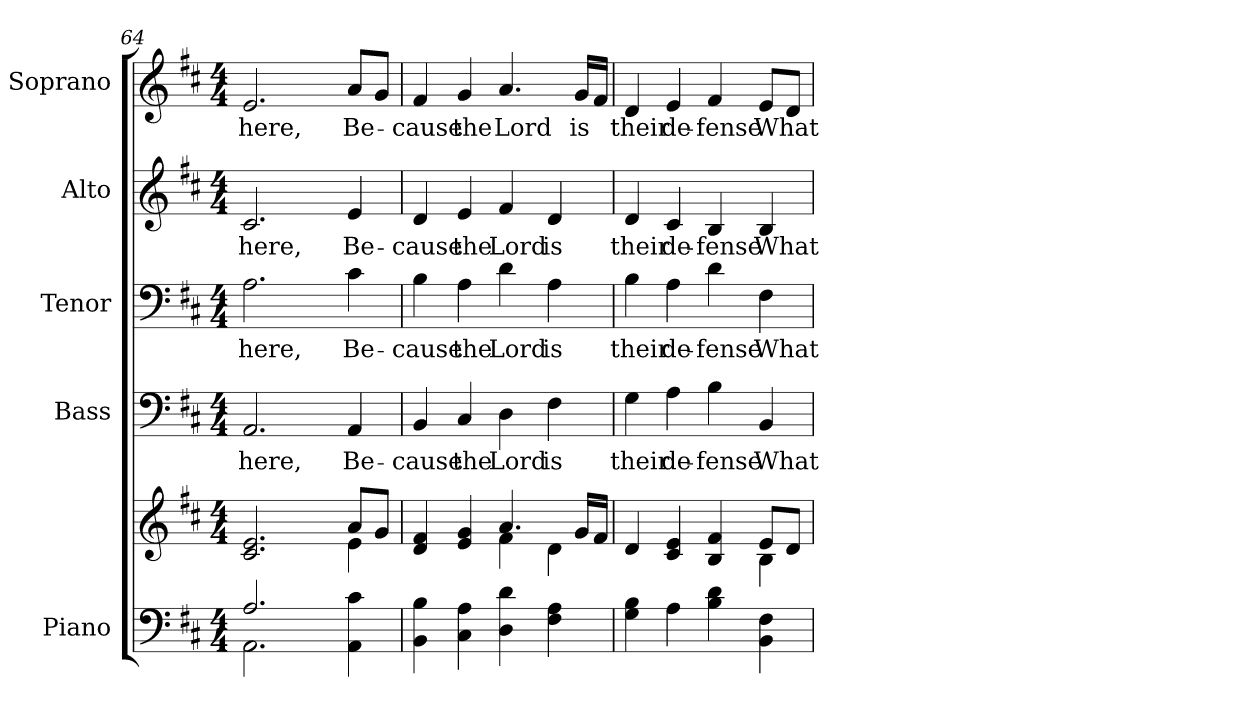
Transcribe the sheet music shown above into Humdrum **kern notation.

**kern	**kern	**kern	**text	**kern	**text	**kern	**text	**kern	**text
*part5	*part5	*part4	*part4	*part3	*part3	*part2	*part2	*part1	*part1
*staff6	*staff5	*staff4	*staff4	*staff3	*staff3	*staff2	*staff2	*staff1	*staff1
*I"Piano	*	*I"Bass	*	*I"Tenor	*	*I"Alto	*	*I"Soprano	*
*I'Pno.	*	*I'B.	*	*I'T.	*	*I'A.	*	*I'S.	*
*clefF4	*clefG2	*clefF4	*	*clefF4	*	*clefG2	*	*clefG2	*
*k[f#c#]	*k[f#c#]	*k[f#c#]	*	*k[f#c#]	*	*k[f#c#]	*	*k[f#c#]	*
*D:	*D:	*D:	*	*D:	*	*D:	*	*D:	*
*M4/4	*M4/4	*M4/4	*	*M4/4	*	*M4/4	*	*M4/4	*
=64	=64	=64	=64	=64	=64	=64	=64	=64	=64
*^	*^	*	*	*	*	*	*	*	*
!	!	!	!	!	!LO:LY:b:color=#000000	!	!	!	!	!	!
!	!	!	!	!	!	!	!LO:LY:b:color=#000000	!	!	!	!
!	!	!	!	!	!	!	!	!	!LO:LY:b:color=#000000	!	!
!	!	!	!	!	!	!	!	!	!	!	!LO:LY:b:color=#000000
2.Ai/	2.AAi\	2.c#i/ 2.ei	2ryy	2.AAi/	here,	2.Ai\	here,	2.c#i/	here,	2.ei/	here,
.	.	.	4ryy	.	.	.	.	.	.	.	.
!	!	!	!	!	!LO:LY:b:color=#000000	!	!	!	!	!	!
!	!	!	!	!	!	!	!LO:LY:b:color=#000000	!	!	!	!
!	!	!	!	!	!	!	!	!	!LO:LY:b:color=#000000	!	!
!	!	!	!	!	!	!	!	!	!	!	!LO:LY:b:color=#000000
4AAi\ 4c#i	4ryy	8ai/L	4ei\	4AAi/	Be-	4c#i\	Be-	4ei/	Be-	8ai/L	Be-
.	.	8gi/J	.	.	.	.	.	.	.	8gi/J	.
*v	*v	*	*	*	*	*	*	*	*	*	*
=65	=65	=65	=65	=65	=65	=65	=65	=65	=65	=65
!	!	!	!	!LO:LY:b:color=#000000	!	!	!	!	!	!
!	!	!	!	!	!	!LO:LY:b:color=#000000	!	!	!	!
!	!	!	!	!	!	!	!	!LO:LY:b:color=#000000	!	!
!	!	!	!	!	!	!	!	!	!	!LO:LY:b:color=#000000
4BBi\ 4Bi	4di/ 4f#i	2ryy	4BBi/	-cause	4Bi\	-cause	4di/	-cause	4f#i/	-cause
!	!	!	!	!LO:LY:b:color=#000000	!	!	!	!	!	!
!	!	!	!	!	!	!LO:LY:b:color=#000000	!	!	!	!
!	!	!	!	!	!	!	!	!LO:LY:b:color=#000000	!	!
!	!	!	!	!	!	!	!	!	!	!LO:LY:b:color=#000000
4C#i\ 4Ai	4ei/ 4gi	.	4C#i/	the	4Ai\	the	4ei/	the	4gi/	the
!	!	!	!	!LO:LY:b:color=#000000	!	!	!	!	!	!
!	!	!	!	!	!	!LO:LY:b:color=#000000	!	!	!	!
!	!	!	!	!	!	!	!	!LO:LY:b:color=#000000	!	!
!	!	!	!	!	!	!	!	!	!	!LO:LY:b:color=#000000
4Di\ 4di	4.ai/	4f#i\	4Di\	Lord	4di\	Lord	4f#i/	Lord	4.ai/	Lord
!	!	!	!	!LO:LY:b:color=#000000	!	!	!	!	!	!
!	!	!	!	!	!	!LO:LY:b:color=#000000	!	!	!	!
!	!	!	!	!	!	!	!	!LO:LY:b:color=#000000	!	!
4F#i\ 4Ai	.	4di\	4F#i\	is	4Ai\	is	4di/	is	.	.
!	!	!	!	!	!	!	!	!	!	!LO:LY:b:color=#000000
.	16gi/LL	.	.	.	.	.	.	.	16gi/LL	is
.	16f#i/JJ	.	.	.	.	.	.	.	16f#i/JJ	.
!!LO:PB:g=z
=66	=66	=66	=66	=66	=66	=66	=66	=66	=66	=66
!	!	!	!	!LO:LY:b:color=#000000	!	!	!	!	!	!
!	!	!	!	!	!	!LO:LY:b:color=#000000	!	!	!	!
!	!	!	!	!	!	!	!	!LO:LY:b:color=#000000	!	!
!	!	!	!	!	!	!	!	!	!	!LO:LY:b:color=#000000
4Gi\ 4Bi	4di/	2ryy	4Gi\	their	4Bi\	their	4di/	their	4di/	their
!	!	!	!	!LO:LY:b:color=#000000	!	!	!	!	!	!
!	!	!	!	!	!	!LO:LY:b:color=#000000	!	!	!	!
!	!	!	!	!	!	!	!	!LO:LY:b:color=#000000	!	!
!	!	!	!	!	!	!	!	!	!	!LO:LY:b:color=#000000
4Ai\	4c#i/ 4ei	.	4Ai\	de-	4Ai\	de-	4c#i/	de-	4ei/	de-
!	!	!	!	!LO:LY:b:color=#000000	!	!	!	!	!	!
!	!	!	!	!	!	!LO:LY:b:color=#000000	!	!	!	!
!	!	!	!	!	!	!	!	!LO:LY:b:color=#000000	!	!
!	!	!	!	!	!	!	!	!	!	!LO:LY:b:color=#000000
4Bi\ 4di	4Bi/ 4f#i	4ryy	4Bi\	-fense	4di\	-fense	4Bi/	-fense	4f#i/	-fense
!	!	!	!	!LO:LY:b:color=#000000	!	!	!	!	!	!
!	!	!	!	!	!	!LO:LY:b:color=#000000	!	!	!	!
!	!	!	!	!	!	!	!	!LO:LY:b:color=#000000	!	!
!	!	!	!	!	!	!	!	!	!	!LO:LY:b:color=#000000
4BBi\ 4F#i	8ei/L	4Bi\	4BBi/	What	4F#i\	What	4Bi/	What	8ei/L	What
.	8di/J	.	.	.	.	.	.	.	8di/J	.
*	*v	*v	*	*	*	*	*	*	*	*
=	=	=	=	=	=	=	=	=	=
*-	*-	*-	*-	*-	*-	*-	*-	*-	*-
